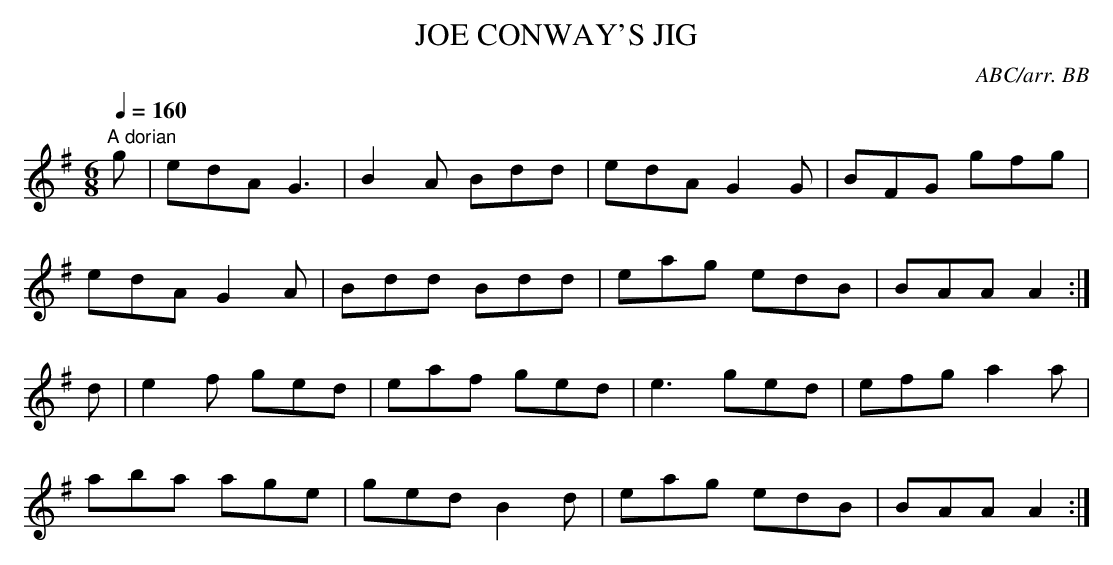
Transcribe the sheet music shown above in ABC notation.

X:1
T:JOE CONWAY'S JIG
C:ABC/arr. BB
Q:1/4=160
L:1/8
M:6/8
K:G
"A dorian"
g|edA G3|B2A Bdd|edA G2G|BFG gfg|
edA G2A|Bdd Bdd|eag edB|BAA A2 :|
d|e2f ged|eaf ged|e3 ged|efg a2a|
aba age|ged B2d|eag edB|BAA A2 :|
